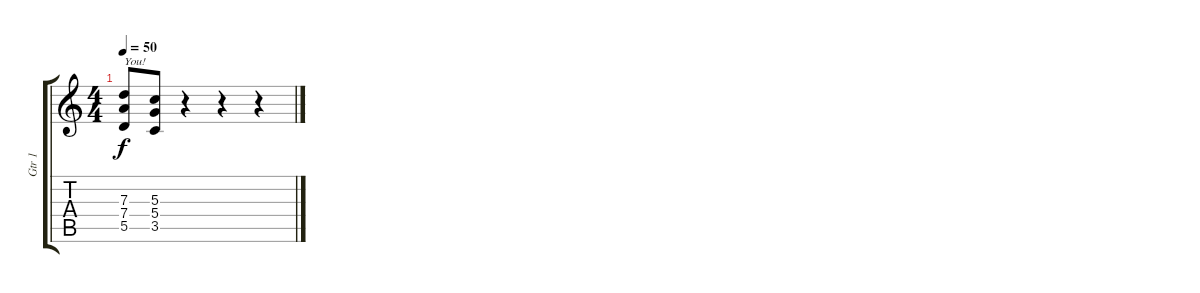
\track ("Gtr 1" "Gtr 1") {instrument acousticguitarsteel}
\staff {score tabs}
\tuning (E4 B3 G3 D3 A2 E2) {hide}
\ts (4 4)
\tempo 50
\clef g2
\ks c
(7.3 7.4 5.5).8{txt "You!" dy f} (5.3 5.4 3.5).8 r.4 r.4 r.4
